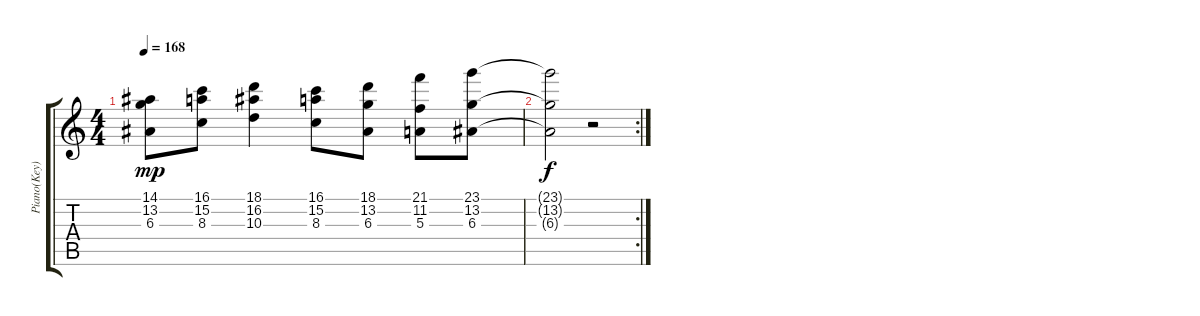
\track ("Piano(Key)" "Piano(Key)") {instrument electricgrandpiano}
\staff {score tabs}
\tuning (Ab4 Gb4 E4 D4 C4 Bb3) {hide}
\ts (4 4)
\tempo 168
\clef g2
\ks c
(14.1 13.2 6.3).8{dy mp} (16.1 15.2 8.3).8 (18.1 16.2 10.3).4 (16.1 15.2 8.3).8 (18.1 13.2 6.3).8 (21.1 11.2 5.3).8 (23.1 13.2 6.3).8 |
\rc 2
(23.1{t} 13.2{t} 6.3{t}).2{dy f} r.2
